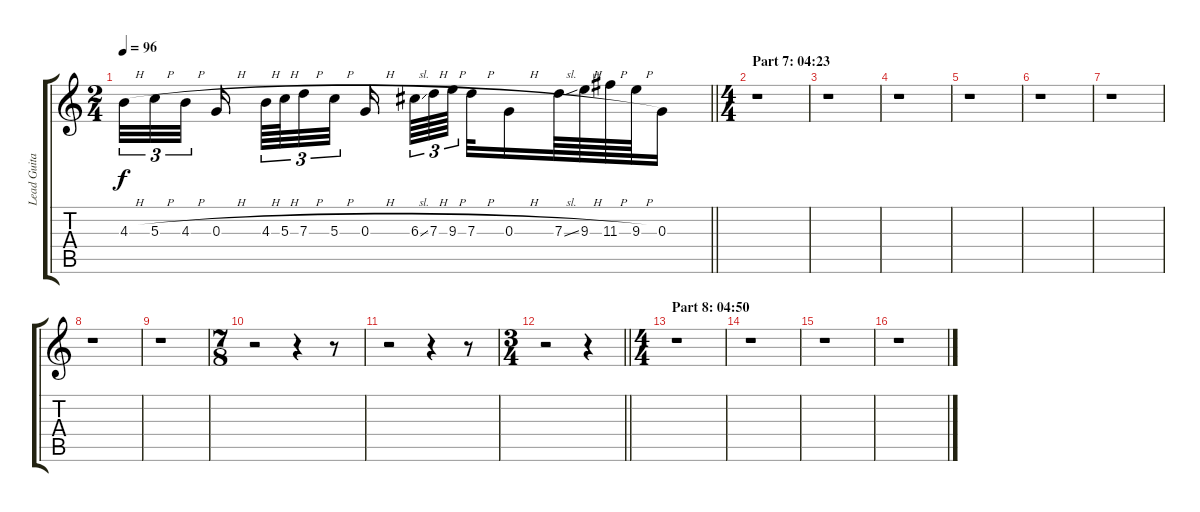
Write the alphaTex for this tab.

\track ("Lead Guitar (Distortion and Delay)" "Lead Guita") {instrument overdrivenguitar}
\staff {score tabs}
\tuning (E4 B3 G3 D3 A2 E2) {hide}
\ts (2 4)
\tempo 96
\clef g2
\barLineRight lightlight
\ks c
4.3{h}.32{tu (3 2) dy f} 5.3{h}.32{tu (3 2)} 4.3{h}.32{tu (3 2) beam splitsecondary} 0.3{h}.16{beam splitsecondary} 4.3{h}.64{tu (3 2)} 5.3{h}.64{tu (3 2)} 7.3{h}.32{tu (3 2)} 5.3{h}.32{tu (3 2) beam splitsecondary} 0.3{h}.16 6.3{sl}.64{tu (3 2)} 7.3{h}.64{tu (3 2)} 9.3{h}.64{tu (3 2) beam splitsecondary} 7.3{h}.32 0.3{h}.16 7.3{sl}.64 9.3{h}.64 11.3{h}.64 9.3{h}.64 0.3.16 |
\ts (4 4)
\section ("" "Part 7: 04:23")
r.1 |
r.1 |
r.1 |
r.1 |
r.1 |
r.1 |
r.1 |
r.1 |
\ts (7 8)
r.2 r.4 r.8 |
r.2 r.4 r.8 |
\ts (3 4)
\barLineRight lightlight
r.2 r.4 |
\ts (4 4)
\section ("" "Part 8: 04:50")
r.1 |
r.1 |
r.1 |
r.1
